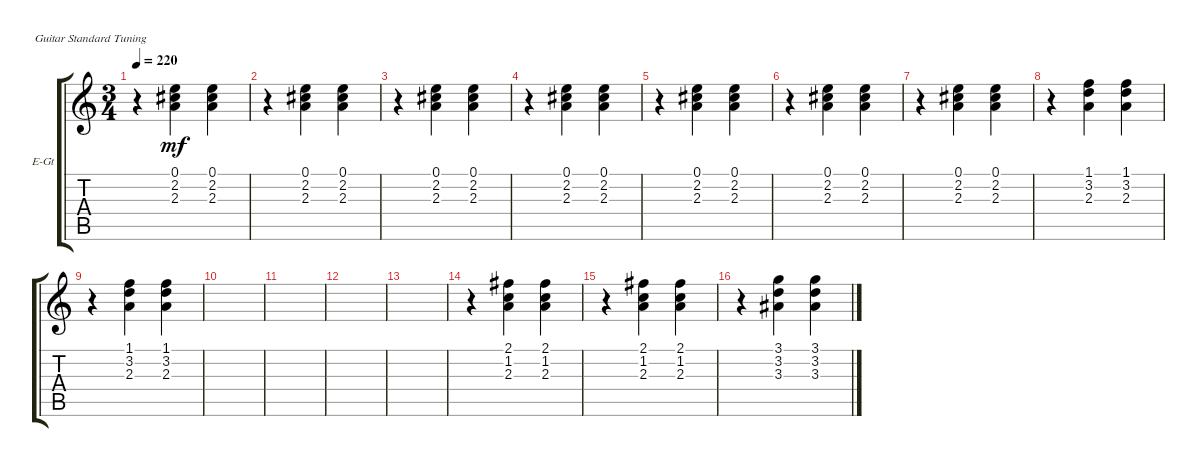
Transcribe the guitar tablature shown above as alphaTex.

\defaultSystemsLayout 4
\bracketExtendMode groupsimilarinstruments
\firstSystemTrackNameOrientation horizontal
\otherSystemsTrackNameOrientation horizontal
\track ("Electric Guitar" "E-Gt") {instrument electricguitarclean}
\staff {score tabs}
\tuning (E4 B3 G3 D3 A2 E2)
\ts (3 4)
\tempo 220
\clef g2
\ks c
r.4{dy mf} (2.3 2.2 0.1).4 (2.3 2.2 0.1).4 |
r.4 (2.3 2.2 0.1).4 (2.3 2.2 0.1).4 |
r.4 (2.3 2.2 0.1).4 (2.3 2.2 0.1).4 |
r.4 (2.3 2.2 0.1).4 (2.3 2.2 0.1).4 |
r.4 (2.3 2.2 0.1).4 (2.3 2.2 0.1).4 |
r.4 (2.3 2.2 0.1).4 (2.3 2.2 0.1).4 |
r.4 (2.3 2.2 0.1).4 (2.3 2.2 0.1).4 |
r.4 (2.3 3.2 1.1).4 (2.3 3.2 1.1).4 |
r.4 (2.3 3.2 1.1).4 (2.3 3.2 1.1).4 |
|
|
|
|
r.4 (2.3 1.2 2.1).4 (2.3 1.2 2.1).4 |
r.4 (2.3 1.2 2.1).4 (2.3 1.2 2.1).4 |
r.4 (3.3 3.2 3.1).4 (3.3 3.2 3.1).4
